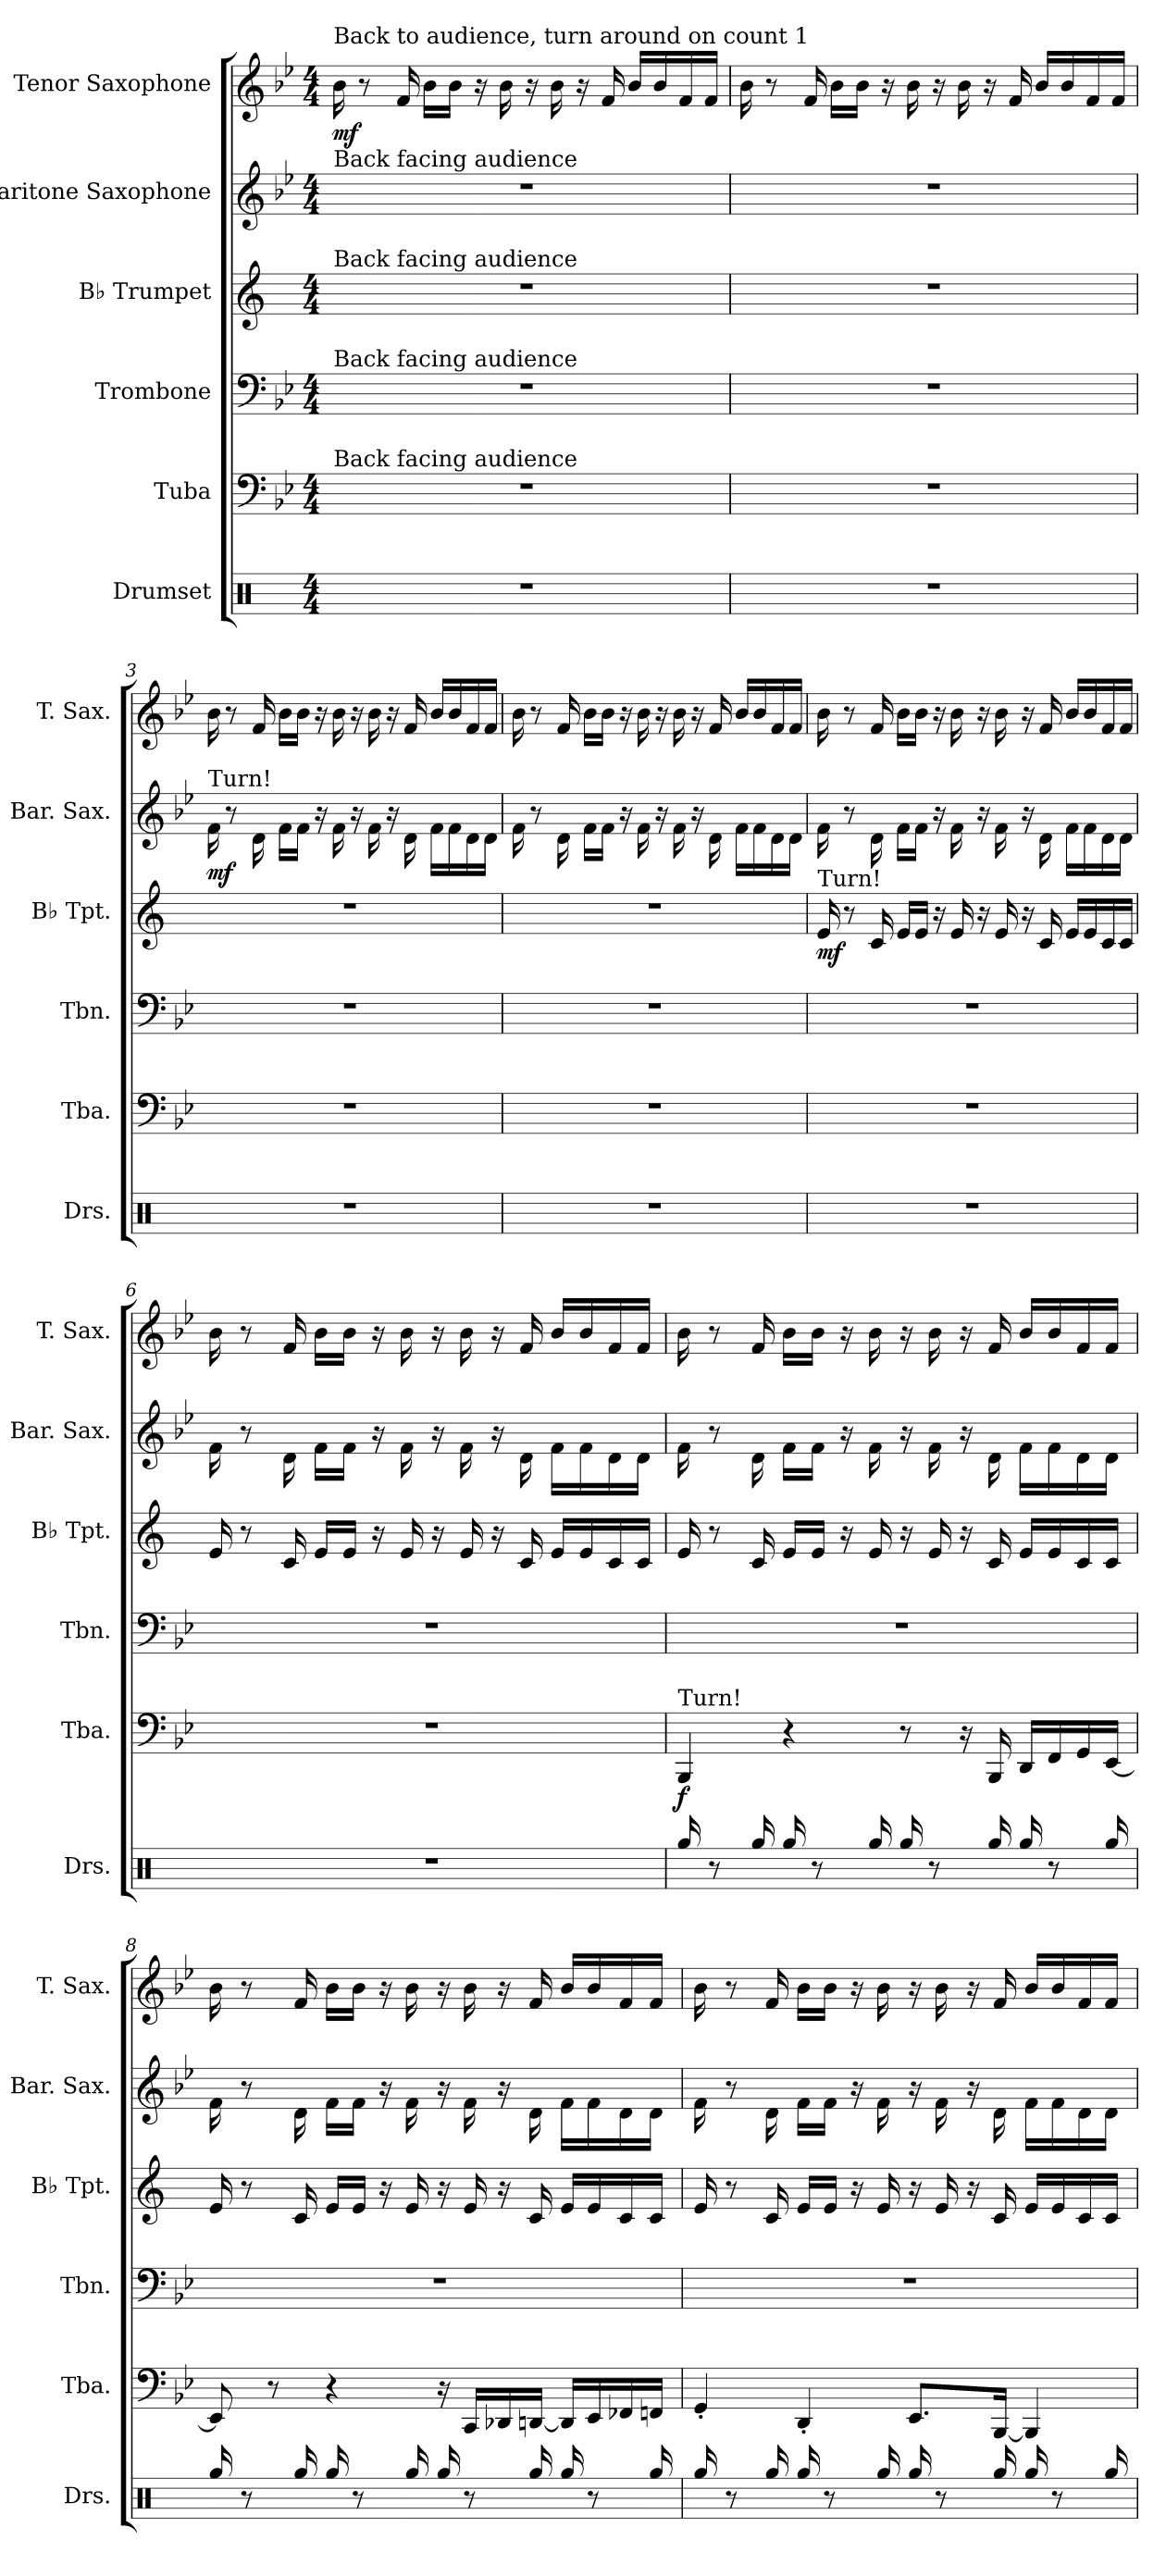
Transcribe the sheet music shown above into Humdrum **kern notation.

**kern	**kern	**dynam	**kern	**kern	**dynam	**kern	**dynam	**kern	**dynam
*part6	*part5	*part5	*part4	*part3	*part3	*part2	*part2	*part1	*part1
*staff6	*staff5	*staff5	*staff4	*staff3	*staff3	*staff2	*staff2	*staff1	*staff1
*I"Drumset	*I"Tuba	*	*I"Trombone	*I"B♭ Trumpet	*	*I"Baritone Saxophone	*	*I"Tenor Saxophone	*
*I'Drs.	*I'Tba.	*	*I'Tbn.	*I'B♭ Tpt.	*	*I'Bar. Sax.	*	*I'T. Sax.	*
*clefX	*clefF4	*	*clefF4	*clefG2	*	*clefG2	*	*clefG2	*
*	*	*	*	*ITrd1c2	*	*ITrd12c21	*	*ITrd8c14	*
*k[]	*k[b-e-]	*	*k[b-e-]	*k[b-e-]	*	*k[b-e-]	*	*k[b-e-]	*
*M4/4	*M4/4	*	*M4/4	*M4/4	*	*M4/4	*	*M4/4	*
*MM100	*MM100	*	*MM100	*MM100	*	*MM100	*	*MM100	*
=1	=1	=1	=1	=1	=1	=1	=1	=1	=1
!	!	!	!	!	!	!	!	!LO:TX:a:t=Back to audience, turn around on count 1	!
!	!	!	!	!	!	!LO:TX:a:t=Back facing audience	!	!	!
!	!	!	!	!LO:TX:a:t=Back facing audience	!	!	!	!	!
!	!	!	!LO:TX:a:t=Back facing audience	!	!	!	!	!	!
!	!LO:TX:a:t=Back facing audience	!	!	!	!	!	!	!	!
!	!	!	!	!	!	!	!	!	!LO:DY:b
1r	1r	.	1r	1r	.	1r	.	16B-\	mf
.	.	.	.	.	.	.	.	8r	.
.	.	.	.	.	.	.	.	16F/	.
.	.	.	.	.	.	.	.	16B-\LL	.
.	.	.	.	.	.	.	.	16B-\JJ	.
.	.	.	.	.	.	.	.	16r	.
.	.	.	.	.	.	.	.	16B-\	.
.	.	.	.	.	.	.	.	16r	.
.	.	.	.	.	.	.	.	16B-\	.
.	.	.	.	.	.	.	.	16r	.
.	.	.	.	.	.	.	.	16F/	.
.	.	.	.	.	.	.	.	16B-/LL	.
.	.	.	.	.	.	.	.	16B-/	.
.	.	.	.	.	.	.	.	16F/	.
.	.	.	.	.	.	.	.	16F/JJ	.
=2	=2	=2	=2	=2	=2	=2	=2	=2	=2
1r	1r	.	1r	1r	.	1r	.	16B-\	.
.	.	.	.	.	.	.	.	8r	.
.	.	.	.	.	.	.	.	16F/	.
.	.	.	.	.	.	.	.	16B-\LL	.
.	.	.	.	.	.	.	.	16B-\JJ	.
.	.	.	.	.	.	.	.	16r	.
.	.	.	.	.	.	.	.	16B-\	.
.	.	.	.	.	.	.	.	16r	.
.	.	.	.	.	.	.	.	16B-\	.
.	.	.	.	.	.	.	.	16r	.
.	.	.	.	.	.	.	.	16F/	.
.	.	.	.	.	.	.	.	16B-/LL	.
.	.	.	.	.	.	.	.	16B-/	.
.	.	.	.	.	.	.	.	16F/	.
.	.	.	.	.	.	.	.	16F/JJ	.
!!LO:PB:g=z
=3	=3	=3	=3	=3	=3	=3	=3	=3	=3
!	!	!	!	!	!	!LO:TX:a:t=Turn!	!	!	!
!	!	!	!	!	!	!	!LO:DY:b	!	!
1r	1r	.	1r	1r	.	16F\	mf	16B-\	.
.	.	.	.	.	.	8r	.	8r	.
.	.	.	.	.	.	16D\	.	16F/	.
.	.	.	.	.	.	16F\LL	.	16B-\LL	.
.	.	.	.	.	.	16F\JJ	.	16B-\JJ	.
.	.	.	.	.	.	16r	.	16r	.
.	.	.	.	.	.	16F\	.	16B-\	.
.	.	.	.	.	.	16r	.	16r	.
.	.	.	.	.	.	16F\	.	16B-\	.
.	.	.	.	.	.	16r	.	16r	.
.	.	.	.	.	.	16D\	.	16F/	.
.	.	.	.	.	.	16F\LL	.	16B-/LL	.
.	.	.	.	.	.	16F\	.	16B-/	.
.	.	.	.	.	.	16D\	.	16F/	.
.	.	.	.	.	.	16D\JJ	.	16F/JJ	.
=4	=4	=4	=4	=4	=4	=4	=4	=4	=4
1r	1r	.	1r	1r	.	16F\	.	16B-\	.
.	.	.	.	.	.	8r	.	8r	.
.	.	.	.	.	.	16D\	.	16F/	.
.	.	.	.	.	.	16F\LL	.	16B-\LL	.
.	.	.	.	.	.	16F\JJ	.	16B-\JJ	.
.	.	.	.	.	.	16r	.	16r	.
.	.	.	.	.	.	16F\	.	16B-\	.
.	.	.	.	.	.	16r	.	16r	.
.	.	.	.	.	.	16F\	.	16B-\	.
.	.	.	.	.	.	16r	.	16r	.
.	.	.	.	.	.	16D\	.	16F/	.
.	.	.	.	.	.	16F\LL	.	16B-/LL	.
.	.	.	.	.	.	16F\	.	16B-/	.
.	.	.	.	.	.	16D\	.	16F/	.
.	.	.	.	.	.	16D\JJ	.	16F/JJ	.
!!LO:LB:g=z
=5	=5	=5	=5	=5	=5	=5	=5	=5	=5
!	!	!	!	!LO:TX:a:t=Turn!	!	!	!	!	!
!	!	!	!	!	!LO:DY:b	!	!	!	!
1r	1r	.	1r	16d/	mf	16F\	.	16B-\	.
.	.	.	.	8r	.	8r	.	8r	.
.	.	.	.	16B-/	.	16D\	.	16F/	.
.	.	.	.	16d/LL	.	16F\LL	.	16B-\LL	.
.	.	.	.	16d/JJ	.	16F\JJ	.	16B-\JJ	.
.	.	.	.	16r	.	16r	.	16r	.
.	.	.	.	16d/	.	16F\	.	16B-\	.
.	.	.	.	16r	.	16r	.	16r	.
.	.	.	.	16d/	.	16F\	.	16B-\	.
.	.	.	.	16r	.	16r	.	16r	.
.	.	.	.	16B-/	.	16D\	.	16F/	.
.	.	.	.	16d/LL	.	16F\LL	.	16B-/LL	.
.	.	.	.	16d/	.	16F\	.	16B-/	.
.	.	.	.	16B-/	.	16D\	.	16F/	.
.	.	.	.	16B-/JJ	.	16D\JJ	.	16F/JJ	.
=6	=6	=6	=6	=6	=6	=6	=6	=6	=6
1r	1r	.	1r	16d/	.	16F\	.	16B-\	.
.	.	.	.	8r	.	8r	.	8r	.
.	.	.	.	16B-/	.	16D\	.	16F/	.
.	.	.	.	16d/LL	.	16F\LL	.	16B-\LL	.
.	.	.	.	16d/JJ	.	16F\JJ	.	16B-\JJ	.
.	.	.	.	16r	.	16r	.	16r	.
.	.	.	.	16d/	.	16F\	.	16B-\	.
.	.	.	.	16r	.	16r	.	16r	.
.	.	.	.	16d/	.	16F\	.	16B-\	.
.	.	.	.	16r	.	16r	.	16r	.
.	.	.	.	16B-/	.	16D\	.	16F/	.
.	.	.	.	16d/LL	.	16F\LL	.	16B-/LL	.
.	.	.	.	16d/	.	16F\	.	16B-/	.
.	.	.	.	16B-/	.	16D\	.	16F/	.
.	.	.	.	16B-/JJ	.	16D\JJ	.	16F/JJ	.
!!LO:PB:g=z
=7	=7	=7	=7	=7	=7	=7	=7	=7	=7
!	!LO:TX:a:t=Turn!	!	!	!	!	!	!	!	!
!	!	!LO:DY:b	!	!	!	!	!	!	!
16Rgg/	4BBB-/	f	1r	16d/	.	16F\	.	16B-\	.
8r	.	.	.	8r	.	8r	.	8r	.
16Rgg/	.	.	.	16B-/	.	16D\	.	16F/	.
16Rgg/	4r	.	.	16d/LL	.	16F\LL	.	16B-\LL	.
8r	.	.	.	16d/JJ	.	16F\JJ	.	16B-\JJ	.
.	.	.	.	16r	.	16r	.	16r	.
16Rgg/	.	.	.	16d/	.	16F\	.	16B-\	.
16Rgg/	8r	.	.	16r	.	16r	.	16r	.
8r	.	.	.	16d/	.	16F\	.	16B-\	.
.	16r	.	.	16r	.	16r	.	16r	.
16Rgg/	16BBB-/	.	.	16B-/	.	16D\	.	16F/	.
16Rgg/	16DD/LL	.	.	16d/LL	.	16F\LL	.	16B-/LL	.
8r	16FF/	.	.	16d/	.	16F\	.	16B-/	.
.	16GG/	.	.	16B-/	.	16D\	.	16F/	.
16Rgg/	[16EE-/JJ	.	.	16B-/JJ	.	16D\JJ	.	16F/JJ	.
=8	=8	=8	=8	=8	=8	=8	=8	=8	=8
16Rgg/	8EE-/]	.	1r	16d/	.	16F\	.	16B-\	.
8r	.	.	.	8r	.	8r	.	8r	.
.	8r	.	.	.	.	.	.	.	.
16Rgg/	.	.	.	16B-/	.	16D\	.	16F/	.
16Rgg/	4r	.	.	16d/LL	.	16F\LL	.	16B-\LL	.
8r	.	.	.	16d/JJ	.	16F\JJ	.	16B-\JJ	.
.	.	.	.	16r	.	16r	.	16r	.
16Rgg/	.	.	.	16d/	.	16F\	.	16B-\	.
16Rgg/	16r	.	.	16r	.	16r	.	16r	.
8r	16CC/LL	.	.	16d/	.	16F\	.	16B-\	.
.	16DD-i/	.	.	16r	.	16r	.	16r	.
16Rgg/	[16DDn/JJ	.	.	16B-/	.	16D\	.	16F/	.
16Rgg/	16DD/LL]	.	.	16d/LL	.	16F\LL	.	16B-/LL	.
8r	16EE-/	.	.	16d/	.	16F\	.	16B-/	.
.	16FF-X/	.	.	16B-/	.	16D\	.	16F/	.
16Rgg/	16FFn/JJ	.	.	16B-/JJ	.	16D\JJ	.	16F/JJ	.
!!LO:LB:g=z
=9	=9	=9	=9	=9	=9	=9	=9	=9	=9
16Rgg/	4GG'/	.	1r	16d/	.	16F\	.	16B-\	.
8r	.	.	.	8r	.	8r	.	8r	.
16Rgg/	.	.	.	16B-/	.	16D\	.	16F/	.
16Rgg/	4DD'/	.	.	16d/LL	.	16F\LL	.	16B-\LL	.
8r	.	.	.	16d/JJ	.	16F\JJ	.	16B-\JJ	.
.	.	.	.	16r	.	16r	.	16r	.
16Rgg/	.	.	.	16d/	.	16F\	.	16B-\	.
16Rgg/	8.EE-/L	.	.	16r	.	16r	.	16r	.
8r	.	.	.	16d/	.	16F\	.	16B-\	.
.	.	.	.	16r	.	16r	.	16r	.
16Rgg/	[16BBB-/Jk	.	.	16B-/	.	16D\	.	16F/	.
16Rgg/	4BBB-/]	.	.	16d/LL	.	16F\LL	.	16B-/LL	.
8r	.	.	.	16d/	.	16F\	.	16B-/	.
.	.	.	.	16B-/	.	16D\	.	16F/	.
16Rgg/	.	.	.	16B-/JJ	.	16D\JJ	.	16F/JJ	.
=	=	=	=	=	=	=	=	=	=
*-	*-	*-	*-	*-	*-	*-	*-	*-	*-
